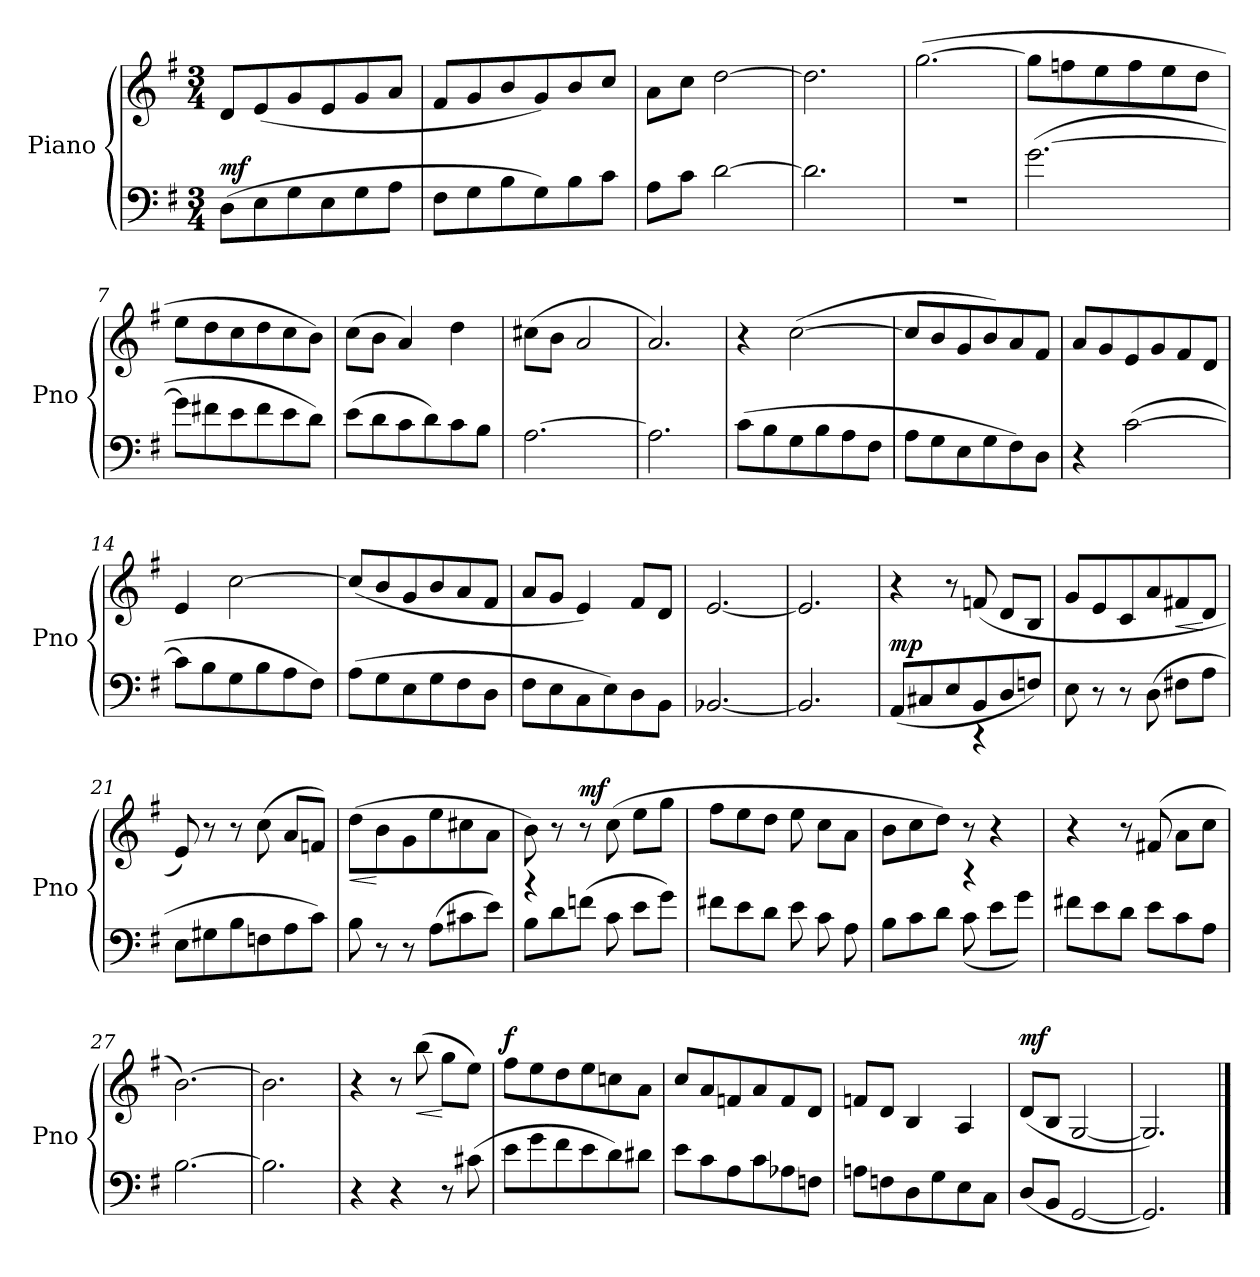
**kern	**dynam	**kern	**dynam
*part2	*part2	*part1	*part1
*staff2	*staff2	*staff1	*staff1
*I"Piano	*	*I"Piano	*
*I'Pno	*	*I'Pno	*
*clefF4	*	*clefG2	*
*k[f#]	*	*k[f#]	*
*M3/4	*	*M3/4	*
*MM136	*	*MM136	*
=1	=1	=1	=1
!	!LO:DY:a	!	!
(8D\L	mf	8d/L	.
8E\	.	(8e/	.
8G\	.	8g/	.
8E\	.	8e/	.
8G\	.	8g/	.
8A\J	.	8a/J	.
=2	=2	=2	=2
8F#\L	.	8f#/L	.
8G\	.	8g/	.
8B\	.	8b/	.
8G\)	.	8g/)	.
8B\	.	8b/	.
8c\J	.	8cc/J	.
=3	=3	=3	=3
8A\L	.	8a\L	.
8c\J	.	8cc\J	.
[2d\	.	[2dd\	.
=4	=4	=4	=4
2.d\]	.	2.dd\]	.
=5	=5	=5	=5
!LO:N:vis=1	!	!	!
2.r	.	([2.gg\	.
=6	=6	=6	=6
([2.g\	.	8gg\L]	.
.	.	8ffn\	.
.	.	8ee\	.
.	.	8ff\	.
.	.	8ee\	.
.	.	8dd\J	.
=7	=7	=7	=7
8g\L]	.	8ee\L	.
8f#X\	.	8dd\	.
8e\	.	8cc\	.
8f#\	.	8dd\	.
8e\	.	8cc\	.
8d\J)	.	8b\J)	.
!!LO:LB:g=z
=8	=8	=8	=8
(8e\L	.	(8cc\L	.
8d\	.	8b\J	.
8c\	.	4a/)	.
8d\)	.	.	.
8c\	.	4dd\	.
8B\J	.	.	.
=9	=9	=9	=9
[2.A\	.	(8cc#X\L	.
.	.	8b\J	.
.	.	2a/	.
=10	=10	=10	=10
2.A\]	.	2.a/)	.
=11	=11	=11	=11
(8c\L	.	4r	.
8B\	.	.	.
8G\	.	([2cc\	.
8B\	.	.	.
8A\	.	.	.
8F#\J	.	.	.
=12	=12	=12	=12
8A\L	.	8cc/L]	.
8G\	.	8b/	.
8E\	.	8g/	.
8G\	.	8b/)	.
8F#\)	.	8a/	.
8D\J	.	8f#/J	.
=13	=13	=13	=13
4r	.	8a/L	.
.	.	8g/	.
([2c\	.	8e/	.
.	.	8g/	.
.	.	8f#/	.
.	.	8d/J	.
=14	=14	=14	=14
8c\L]	.	4e/	.
8B\	.	.	.
8G\	.	[2cc\	.
8B\	.	.	.
8A\	.	.	.
8F#\J)	.	.	.
!!LO:LB:g=z
=15	=15	=15	=15
(8A\L	.	(8cc/L]	.
8G\	.	8b/	.
8E\	.	8g/	.
8G\	.	8b/	.
8F#\	.	8a/	.
8D\J	.	8f#/J	.
=16	=16	=16	=16
8F#\L	.	8a/L	.
8E\	.	8g/J	.
8C\	.	4e/)	.
8E\)	.	.	.
8D\	.	8f#/L	.
8BB\J	.	8d/J	.
=17	=17	=17	=17
[2.BB-X/	.	[2.e/	.
=18	=18	=18	=18
2.BB-/]	.	2.e/]	.
=19	=19	=19	=19
*^	*	*	*
!	!	!LO:DY:a	!	!
(8AA/L	4.ryy	mp	4r	.
8C#X/	.	.	.	.
8E/	.	.	8r	.
8BB/	4r	.	(8fn/	.
8D/	.	.	8d/L	.
8Fn/J)	8ryy	.	8B/J	.
*v	*v	*	*	*
=20	=20	=20	=20
8E\	.	8g/L	.
8r	.	8e/	.
8r	.	8c/	.
(8D\	.	8a/	.
!	!	!	!LO:HP:b
8F#X\L	.	8f#X/	<
8A\J	.	8d/J	[
=21	=21	=21	=21
8E\L	.	8e/)	.
8G#X\	.	8r	.
8B\	.	8r	.
8Fn\	.	(8cc\	.
8A\	.	8a/L	.
8c\J)	.	8fn/J)	.
!!LO:LB:g=z
=22	=22	=22	=22
!	!	!	!LO:HP:b
8B\	.	(8dd\L	<
8r	.	8b\	[
8r	.	8g\	.
(8A\L	.	8ee\	.
8c#X\	.	8cc#X\	.
8e\J)	.	8a\J	.
=23	=23	=23	=23
*^	*	*	*
4r	8B\L	.	8b\)	.
.	8d\	.	8r	.
!	!	!	!	!LO:DY:a
2ryy	(8fn\J	.	8r	mf
.	8c\	.	(8cc\	.
.	8e\L	.	8ee\L	.
.	8g\J)	.	8gg\J	.
*v	*v	*	*	*
=24	=24	=24	=24
8f#X\L	.	8ff#\L	.
8e\	.	8ee\	.
8d\J	.	8dd\J	.
8e\	.	8ee\	.
8c\	.	8cc\L	.
8A\	.	8a\J	.
=25	=25	=25	=25
*^	*	*	*
4.ryy	8B\L	.	8b\L	.
.	8c\	.	8cc\	.
.	8d\J	.	8dd\J)	.
4r	(8c\	.	8r	.
.	8e\L	.	4r	.
8ryy	8g\J)	.	.	.
*v	*v	*	*	*
=26	=26	=26	=26
8f#X\L	.	4r	.
8e\	.	.	.
8d\J	.	8r	.
8e\L	.	(8f#X/	.
8c\	.	8a\L	.
8A\J	.	8cc\J	.
=27	=27	=27	=27
[2.B\	.	[2.b\)	.
!!LO:LB:g=z
=28	=28	=28	=28
2.B\]	.	2.b\]	.
=29	=29	=29	=29
4r	.	4r	.
4r	.	8r	.
!	!	!	!LO:HP:b
.	.	(8bb\	<
8r	.	8gg\L	[
(8c#X\	.	8ee\J)	.
=30	=30	=30	=30
!	!	!	!LO:DY:a
8e\L	.	8ff#\L	f
8g\	.	8ee\	.
8f#\	.	8dd\	.
8e\	.	8ee\	.
8d\)	.	8ccn\	.
8d#X\J	.	8a\J	.
=31	=31	=31	=31
8e\L	.	8cc/L	.
8c\	.	8a/	.
8A\	.	8fn/	.
8c\	.	8a/	.
8A-X\	.	8f/	.
8Fn\J	.	8d/J	.
=32	=32	=32	=32
8An\L	.	8fn/L	.
8Fn\	.	8d/J	.
8D\	.	4B/	.
8G\	.	.	.
8E\	.	4A/	.
8C\J	.	.	.
=33	=33	=33	=33
!	!	!	!LO:DY:a
(8D/L	.	(8d/L	mf
8BB/J	.	8B/J	.
[2GG/	.	[2G/	.
=34	=34	=34	=34
2.GG/])	.	2.G/])	.
==	==	==	==
*-	*-	*-	*-
